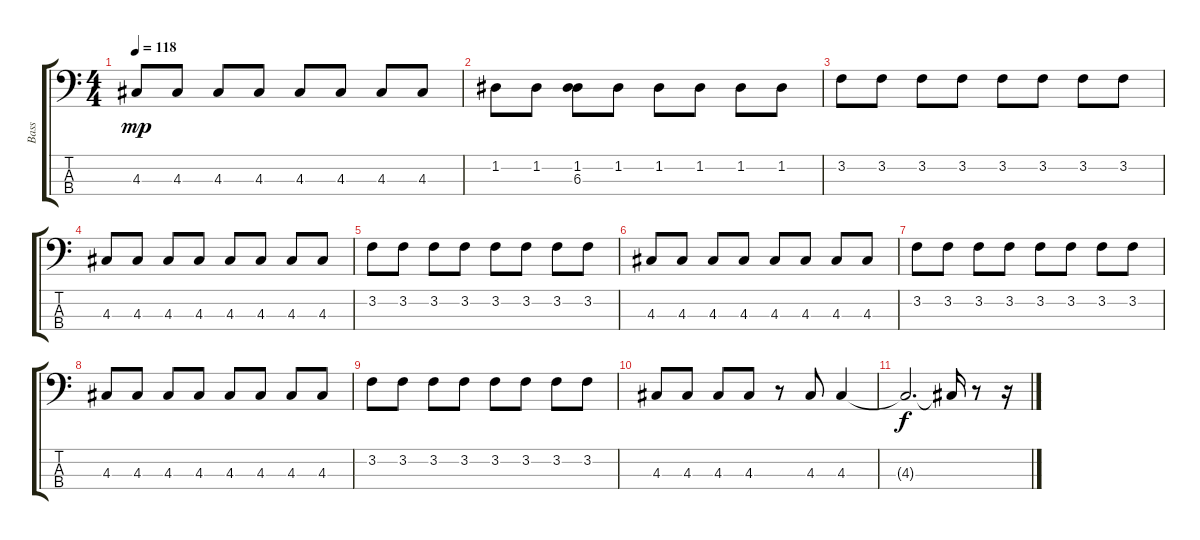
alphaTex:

\track ("Bass" "Bass") {instrument acousticbass}
\staff {score tabs}
\tuning (G2 D2 A1 E1) {hide}
\ts (4 4)
\tempo 118
\clef f4
\ks c
4.3.8{dy mp} 4.3.8 4.3.8 4.3.8 4.3.8 4.3.8 4.3.8 4.3.8 |
1.2.8 1.2.8 (1.2 6.3).8 1.2.8 1.2.8 1.2.8 1.2.8 1.2.8 |
3.2.8 3.2.8 3.2.8 3.2.8 3.2.8 3.2.8 3.2.8 3.2.8 |
4.3.8 4.3.8 4.3.8 4.3.8 4.3.8 4.3.8 4.3.8 4.3.8 |
3.2.8 3.2.8 3.2.8 3.2.8 3.2.8 3.2.8 3.2.8 3.2.8 |
4.3.8 4.3.8 4.3.8 4.3.8 4.3.8 4.3.8 4.3.8 4.3.8 |
3.2.8 3.2.8 3.2.8 3.2.8 3.2.8 3.2.8 3.2.8 3.2.8 |
4.3.8 4.3.8 4.3.8 4.3.8 4.3.8 4.3.8 4.3.8 4.3.8 |
3.2.8 3.2.8 3.2.8 3.2.8 3.2.8 3.2.8 3.2.8 3.2.8 |
4.3.8 4.3.8 4.3.8 4.3.8 r.8 4.3.8 4.3.4 |
4.3{t}.2{d dy f} 4.3{t}.16 r.8 r.16
